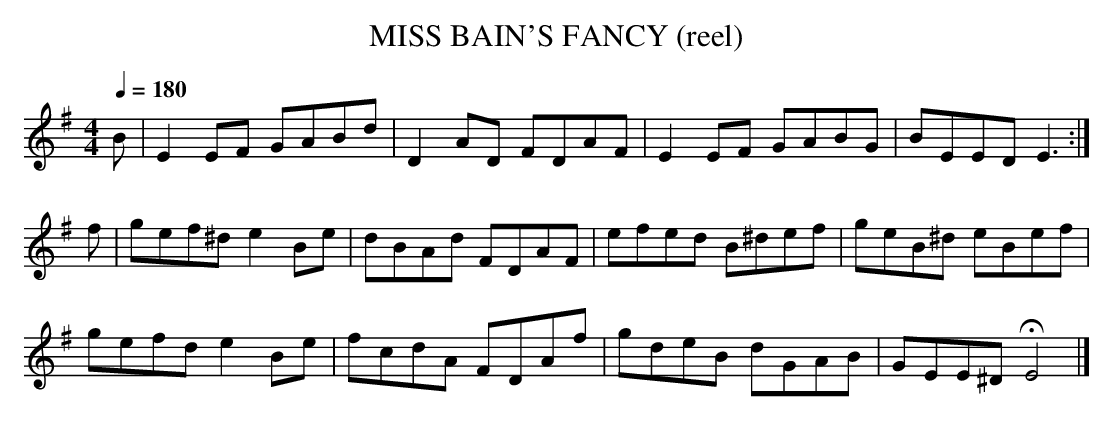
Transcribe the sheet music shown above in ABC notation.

X:1
T:MISS BAIN'S FANCY (reel)
M:4/4
L:1/8
Q:1/4=180
K:Em
B|E2EF GABd|D2AD FDAF|E2EF GABG|BEED E3:|
f|gef^d e2Be|dBAd FDAF|efed B^def|geB^d eBef|
gefd e2 Be|fcdA FDAf|gdeB dGAB|GEE^D HE4|]
